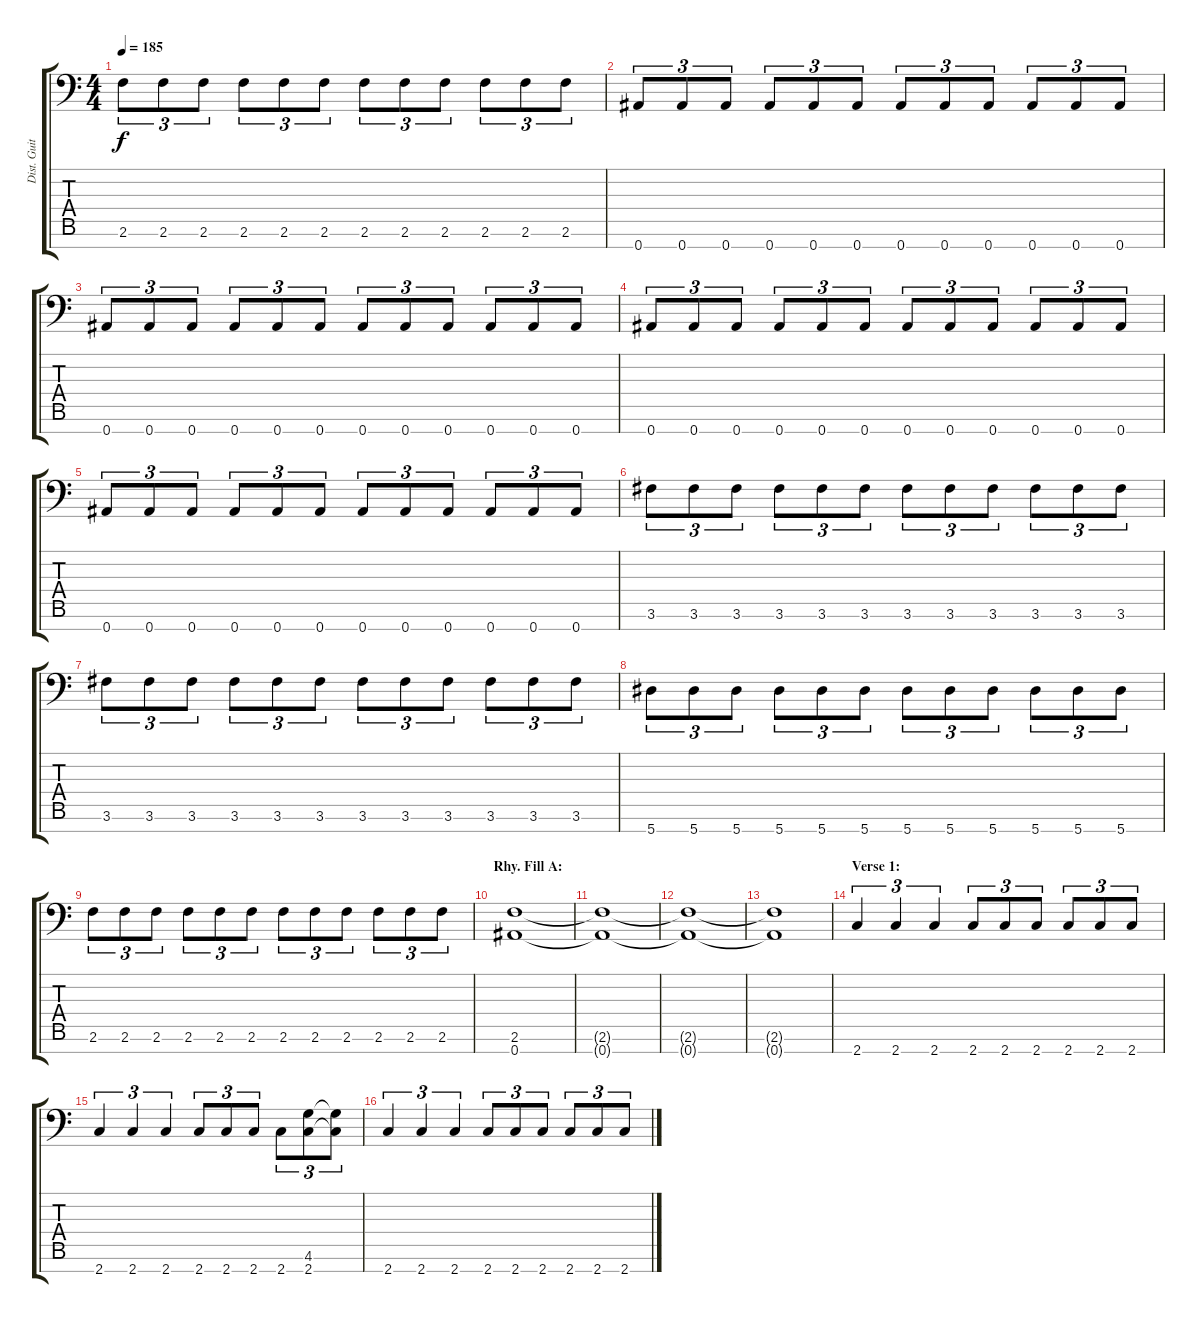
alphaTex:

\track ("Dist. Guitar 2" "Dist. Guit") {instrument distortionguitar}
\staff {score tabs}
\tuning (Eb4 Bb3 Gb3 Db3 Ab2 Eb2 Bb1) {hide}
\ts (4 4)
\tempo 185
\clef f4
\ks c
2.6.8{tu (3 2) dy f} 2.6.8{tu (3 2)} 2.6.8{tu (3 2)} 2.6.8{tu (3 2)} 2.6.8{tu (3 2)} 2.6.8{tu (3 2)} 2.6.8{tu (3 2)} 2.6.8{tu (3 2)} 2.6.8{tu (3 2)} 2.6.8{tu (3 2)} 2.6.8{tu (3 2)} 2.6.8{tu (3 2)} |
0.7.8{tu (3 2)} 0.7.8{tu (3 2)} 0.7.8{tu (3 2)} 0.7.8{tu (3 2)} 0.7.8{tu (3 2)} 0.7.8{tu (3 2)} 0.7.8{tu (3 2)} 0.7.8{tu (3 2)} 0.7.8{tu (3 2)} 0.7.8{tu (3 2)} 0.7.8{tu (3 2)} 0.7.8{tu (3 2)} |
0.7.8{tu (3 2)} 0.7.8{tu (3 2)} 0.7.8{tu (3 2)} 0.7.8{tu (3 2)} 0.7.8{tu (3 2)} 0.7.8{tu (3 2)} 0.7.8{tu (3 2)} 0.7.8{tu (3 2)} 0.7.8{tu (3 2)} 0.7.8{tu (3 2)} 0.7.8{tu (3 2)} 0.7.8{tu (3 2)} |
0.7.8{tu (3 2)} 0.7.8{tu (3 2)} 0.7.8{tu (3 2)} 0.7.8{tu (3 2)} 0.7.8{tu (3 2)} 0.7.8{tu (3 2)} 0.7.8{tu (3 2)} 0.7.8{tu (3 2)} 0.7.8{tu (3 2)} 0.7.8{tu (3 2)} 0.7.8{tu (3 2)} 0.7.8{tu (3 2)} |
0.7.8{tu (3 2)} 0.7.8{tu (3 2)} 0.7.8{tu (3 2)} 0.7.8{tu (3 2)} 0.7.8{tu (3 2)} 0.7.8{tu (3 2)} 0.7.8{tu (3 2)} 0.7.8{tu (3 2)} 0.7.8{tu (3 2)} 0.7.8{tu (3 2)} 0.7.8{tu (3 2)} 0.7.8{tu (3 2)} |
3.6.8{tu (3 2)} 3.6.8{tu (3 2)} 3.6.8{tu (3 2)} 3.6.8{tu (3 2)} 3.6.8{tu (3 2)} 3.6.8{tu (3 2)} 3.6.8{tu (3 2)} 3.6.8{tu (3 2)} 3.6.8{tu (3 2)} 3.6.8{tu (3 2)} 3.6.8{tu (3 2)} 3.6.8{tu (3 2)} |
3.6.8{tu (3 2)} 3.6.8{tu (3 2)} 3.6.8{tu (3 2)} 3.6.8{tu (3 2)} 3.6.8{tu (3 2)} 3.6.8{tu (3 2)} 3.6.8{tu (3 2)} 3.6.8{tu (3 2)} 3.6.8{tu (3 2)} 3.6.8{tu (3 2)} 3.6.8{tu (3 2)} 3.6.8{tu (3 2)} |
5.7.8{tu (3 2)} 5.7.8{tu (3 2)} 5.7.8{tu (3 2)} 5.7.8{tu (3 2)} 5.7.8{tu (3 2)} 5.7.8{tu (3 2)} 5.7.8{tu (3 2)} 5.7.8{tu (3 2)} 5.7.8{tu (3 2)} 5.7.8{tu (3 2)} 5.7.8{tu (3 2)} 5.7.8{tu (3 2)} |
2.6.8{tu (3 2)} 2.6.8{tu (3 2)} 2.6.8{tu (3 2)} 2.6.8{tu (3 2)} 2.6.8{tu (3 2)} 2.6.8{tu (3 2)} 2.6.8{tu (3 2)} 2.6.8{tu (3 2)} 2.6.8{tu (3 2)} 2.6.8{tu (3 2)} 2.6.8{tu (3 2)} 2.6.8{tu (3 2)} |
\section ("" "Rhy. Fill A:")
(2.6 0.7).1 |
(2.6{t} 0.7{t}).1 |
(2.6{t} 0.7{t}).1 |
(2.6{t} 0.7{t}).1 |
\section ("" "Verse 1:")
2.7.4{tu (3 2)} 2.7.4{tu (3 2)} 2.7.4{tu (3 2)} 2.7.8{tu (3 2)} 2.7.8{tu (3 2)} 2.7.8{tu (3 2)} 2.7.8{tu (3 2)} 2.7.8{tu (3 2)} 2.7.8{tu (3 2)} |
2.7.4{tu (3 2)} 2.7.4{tu (3 2)} 2.7.4{tu (3 2)} 2.7.8{tu (3 2)} 2.7.8{tu (3 2)} 2.7.8{tu (3 2)} 2.7.8{tu (3 2)} (4.6 2.7).8{tu (3 2)} (4.6{t} 2.7{t}).8{tu (3 2)} |
2.7.4{tu (3 2)} 2.7.4{tu (3 2)} 2.7.4{tu (3 2)} 2.7.8{tu (3 2)} 2.7.8{tu (3 2)} 2.7.8{tu (3 2)} 2.7.8{tu (3 2)} 2.7.8{tu (3 2)} 2.7.8{tu (3 2)}
